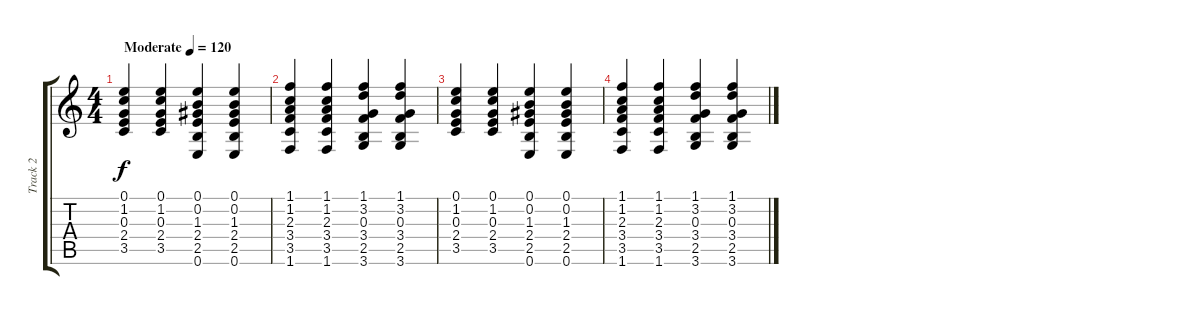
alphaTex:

\track ("Track 2" "Track 2") {instrument acousticguitarsteel}
\staff {score tabs}
\tuning (E4 B3 G3 D3 A2 E2) {hide}
\ts (4 4)
\tempo (120 "Moderate")
\clef g2
\ks c
(0.1 1.2 0.3 2.4 3.5).4{dy f instrument acousticguitarsteel} (0.1 1.2 0.3 2.4 3.5).4 (0.1 0.2 1.3 2.4 2.5 0.6).4 (0.1 0.2 1.3 2.4 2.5 0.6).4 |
(1.1 1.2 2.3 3.4 3.5 1.6).4 (1.1 1.2 2.3 3.4 3.5 1.6).4 (1.1 3.2 0.3 3.4 2.5 3.6).4 (1.1 3.2 0.3 3.4 2.5 3.6).4 |
(0.1 1.2 0.3 2.4 3.5).4 (0.1 1.2 0.3 2.4 3.5).4 (0.1 0.2 1.3 2.4 2.5 0.6).4 (0.1 0.2 1.3 2.4 2.5 0.6).4 |
(1.1 1.2 2.3 3.4 3.5 1.6).4 (1.1 1.2 2.3 3.4 3.5 1.6).4 (1.1 3.2 0.3 3.4 2.5 3.6).4 (1.1 3.2 0.3 3.4 2.5 3.6).4
